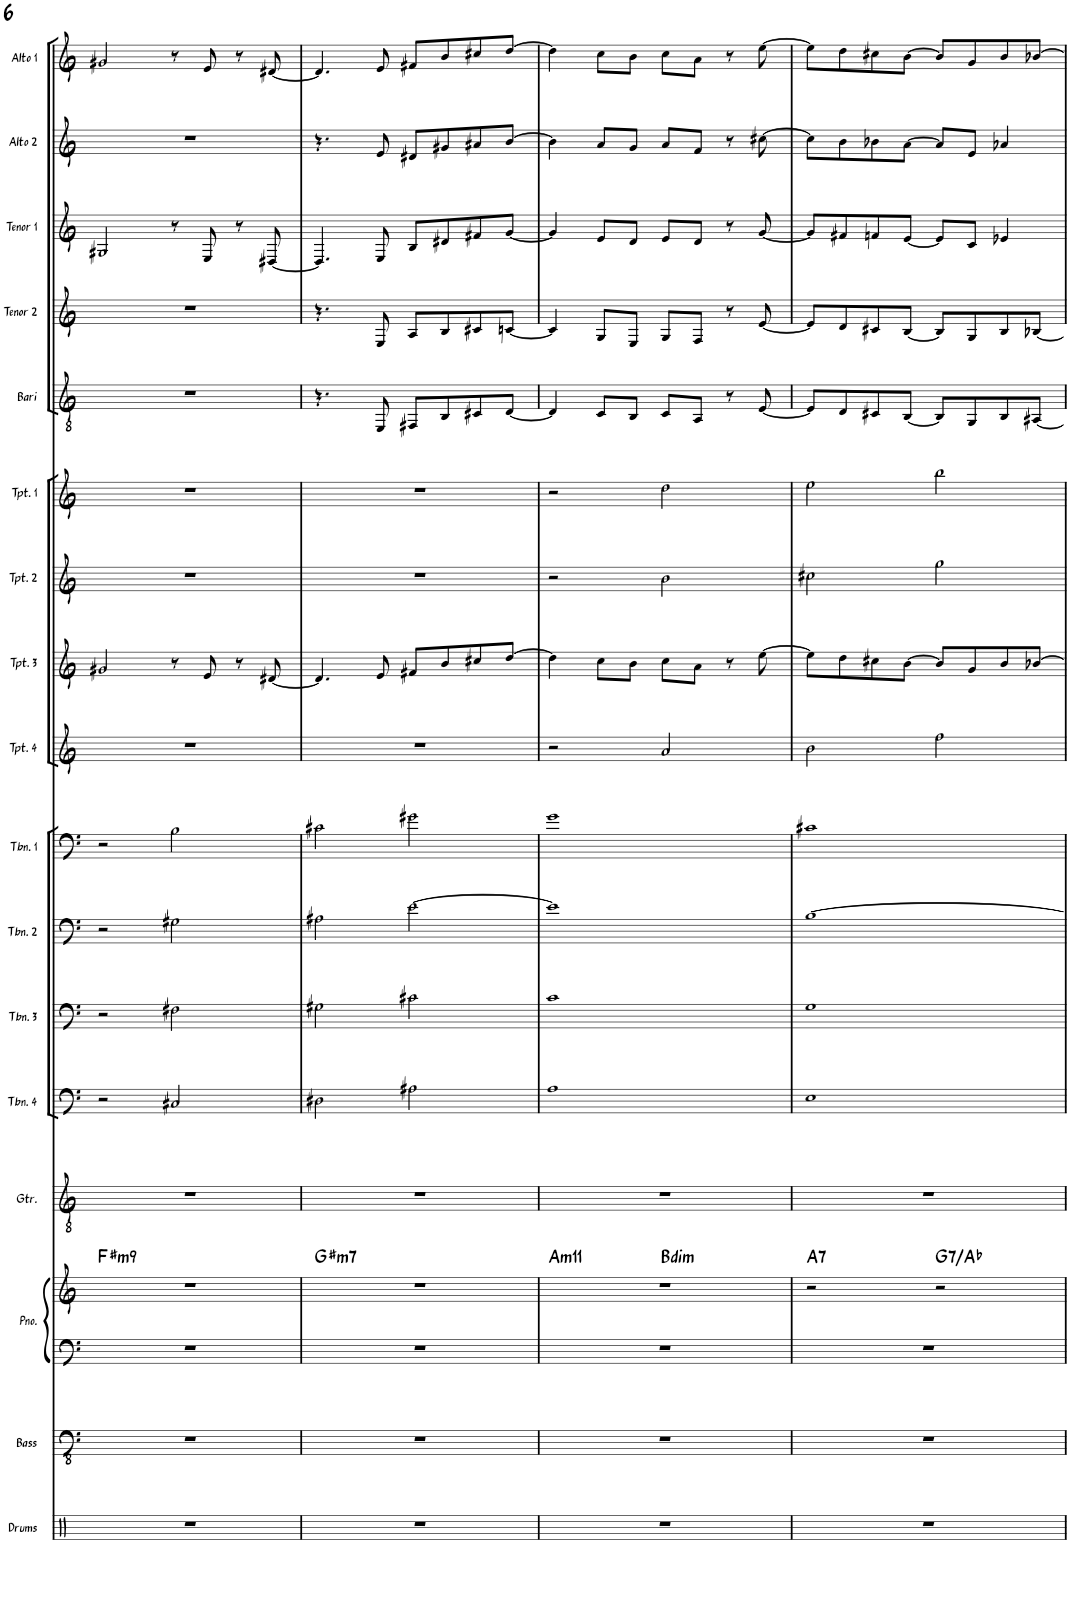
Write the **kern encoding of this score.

**kern	**kern	**kern	**kern	**harte	**kern	**kern	**kern	**kern	**kern	**kern	**kern	**kern	**kern	**kern	**kern	**kern	**kern	**kern
*part17	*part16	*part15	*part15	*part15	*part14	*part13	*part12	*part11	*part10	*part9	*part8	*part7	*part6	*part5	*part4	*part3	*part2	*part1
*staff18	*staff17	*staff16	*staff15	*	*staff14	*staff13	*staff12	*staff11	*staff10	*staff9	*staff8	*staff7	*staff6	*staff5	*staff4	*staff3	*staff2	*staff1
*I"Drums	*I"Bass	*I"Piano	*	*	*I"Guitar	*I"Trombone 4	*I"Trombone 3	*I"Trombone 2	*I"Trombone 1	*I"Trumpet 4	*I"Trumpet 3	*I"Trumpet 2	*I"Trumpet 1	*I"Bari Sax	*I"Tenor Sax 2	*I"Tenor Sax 1	*I"Alto Sax 2	*I"Alto Sax 1
*I'Drums	*I'Bass	*I'Pno.	*	*	*I'Gtr.	*I'Tbn. 4	*I'Tbn. 3	*I'Tbn. 2	*I'Tbn. 1	*I'Tpt. 4	*I'Tpt. 3	*I'Tpt. 2	*I'Tpt. 1	*I'Bari	*I'Tenor 2	*I'Tenor 1	*I'Alto 2	*I'Alto 1
!!LO:PB:g=z
*clefX	*clefFv4	*clefF4	*clefG2	*	*clefGv2	*clefF4	*clefF4	*clefF4	*clefF4	*clefG2	*clefG2	*clefG2	*clefG2	*clefGv2	*clefG2	*clefG2	*clefG2	*clefG2
*	*	*	*	*	*	*	*	*	*	*ITrd1c2	*ITrd1c2	*ITrd1c2	*ITrd1c2	*ITrd12c21	*ITrd8c14	*ITrd8c14	*ITrd5c9	*ITrd5c9
*k[]	*k[]	*k[]	*k[]	*	*k[]	*k[]	*k[]	*k[]	*k[]	*k[]	*k[]	*k[]	*k[]	*k[]	*k[]	*k[]	*k[]	*k[]
*M4/4	*M4/4	*M4/4	*M4/4	*	*M4/4	*M4/4	*M4/4	*M4/4	*M4/4	*M4/4	*M4/4	*M4/4	*M4/4	*M4/4	*M4/4	*M4/4	*M4/4	*M4/4
=30	=30	=30	=30	=30	=30	=30	=30	=30	=30	=30	=30	=30	=30	=30	=30	=30	=30	=30
!	!	!	!	!LO:H:kt=m9	!	!	!	!	!	!	!	!	!	!	!	!	!	!
1r	1r	1r	1r	F#:min9	1r	2r	2r	2r	2r	1r	2g#X/	1r	1r	1r	1r	2G#X/	1r	2g#X/
.	.	.	.	.	.	2C#X/	2F#X\	2G#X\	2B\	.	8r	.	.	.	.	8r	.	8r
.	.	.	.	.	.	.	.	.	.	.	8e/	.	.	.	.	8E/	.	8e/
.	.	.	.	.	.	.	.	.	.	.	8r	.	.	.	.	8r	.	8r
.	.	.	.	.	.	.	.	.	.	.	[8d#X/	.	.	.	.	[8D#X/	.	[8d#X/
=31	=31	=31	=31	=31	=31	=31	=31	=31	=31	=31	=31	=31	=31	=31	=31	=31	=31	=31
!	!	!	!	!LO:H:kt=m7	!	!	!	!	!	!	!	!	!	!	!	!	!	!
1r	1r	1r	1r	G#:min7	1r	2D#X\	2G#X\	2A#X\	2c#X\	1r	4.d#/]	1r	1r	4.r	4.r	4.D#/]	4.r	4.d#/]
.	.	.	.	.	.	.	.	.	.	.	8e/	.	.	8EE/	8E/	8E/	8e/	8e/
.	.	.	.	.	.	2A#X\	2c#X\	[2e\	2g#X\	.	8f#X/L	.	.	8FF#X/L	8A/L	8B/L	8d#X/L	8f#X/L
.	.	.	.	.	.	.	.	.	.	.	8b/	.	.	8BB/	8B/	8d#X/	8g#X/	8b/
.	.	.	.	.	.	.	.	.	.	.	8cc#X/	.	.	8C#X/	8c#X/	8f#X/	8a#X/	8cc#X/
.	.	.	.	.	.	.	.	.	.	.	[8dd/J	.	.	[8D/J	[8cn/J	[8g/J	[8b/J	[8dd/J
=32	=32	=32	=32	=32	=32	=32	=32	=32	=32	=32	=32	=32	=32	=32	=32	=32	=32	=32
!	!	!	!	!LO:H:kt=m11	!	!	!	!	!	!	!	!	!	!	!	!	!	!
*	*	*	*^	*	*	*	*	*	*	*	*	*	*	*	*	*	*	*
1r	1r	1r	1r	2ryy	A:min9(11)	1r	1A	1c	1e]	1g	2r	4dd\]	2r	2r	4D/]	4c/]	4g/]	4b\]	4dd\]
.	.	.	.	.	.	.	.	.	.	.	.	8cc\L	.	.	8C/L	8G/L	8e/L	8a/L	8cc\L
.	.	.	.	.	.	.	.	.	.	.	.	8b\J	.	.	8BB/J	8E/J	8d/J	8g/J	8b\J
!	!	!	!	!	!LO:H:kt=dim	!	!	!	!	!	!	!	!	!	!	!	!	!	!
.	.	.	.	2ryy	B:dim	.	.	.	.	.	2a/	8cc\L	2b\	2dd\	8C/L	8G/L	8e/L	8a/L	8cc\L
.	.	.	.	.	.	.	.	.	.	.	.	8a\J	.	.	8AA/J	8F/J	8d/J	8f/J	8a\J
.	.	.	.	.	.	.	.	.	.	.	.	8r	.	.	8r	8r	8r	8r	8r
.	.	.	.	.	.	.	.	.	.	.	.	[8ee\	.	.	[8E/	[8e/	[8g/	[8cc#X\	[8ee\
=33	=33	=33	=33	=33	=33	=33	=33	=33	=33	=33	=33	=33	=33	=33	=33	=33	=33	=33	=33
!	!	!	!	!	!LO:H:kt=7	!	!	!	!	!	!	!	!	!	!	!	!	!	!
*	*	*	*v	*v	*	*	*	*	*	*	*	*	*	*	*	*	*	*	*
1r	1r	1r	2r	A:7	1r	1E	1G	[1B	1c#X	2b\	8ee\L]	2cc#X\	2ee\	8E/L]	8e/L]	8g/L]	8cc#\L]	8ee\L]
.	.	.	.	.	.	.	.	.	.	.	8dd\	.	.	8D/	8d/	8f#X/	8b\	8dd\
.	.	.	.	.	.	.	.	.	.	.	8cc#X\	.	.	8C#X/	8c#X/	8fn/	8b-X\	8cc#X\
.	.	.	.	.	.	.	.	.	.	.	[8b\J	.	.	[8BB/J	[8B/J	[8e/J	[8a\J	[8b\J
!	!	!	!	!LO:H:kt=7	!	!	!	!	!	!	!	!	!	!	!	!	!	!
.	.	.	2r	G:7/b2	.	.	.	.	.	2ff\	8b/L]	2gg\	2bb\	8BB/L]	8B/L]	8e/L]	8a/L]	8b/L]
.	.	.	.	.	.	.	.	.	.	.	8g/	.	.	8GG/	8G/	8c/J	8e/J	8g/
.	.	.	.	.	.	.	.	.	.	.	8b/	.	.	8BB/	8B/	4e-X/	4a-X/	8b/
.	.	.	.	.	.	.	.	.	.	.	[8b-X/J	.	.	[8AA#X/J	[8B-X/J	.	.	[8b-X/J
=	=	=	=	=	=	=	=	=	=	=	=	=	=	=	=	=	=	=
*-	*-	*-	*-	*-	*-	*-	*-	*-	*-	*-	*-	*-	*-	*-	*-	*-	*-	*-
